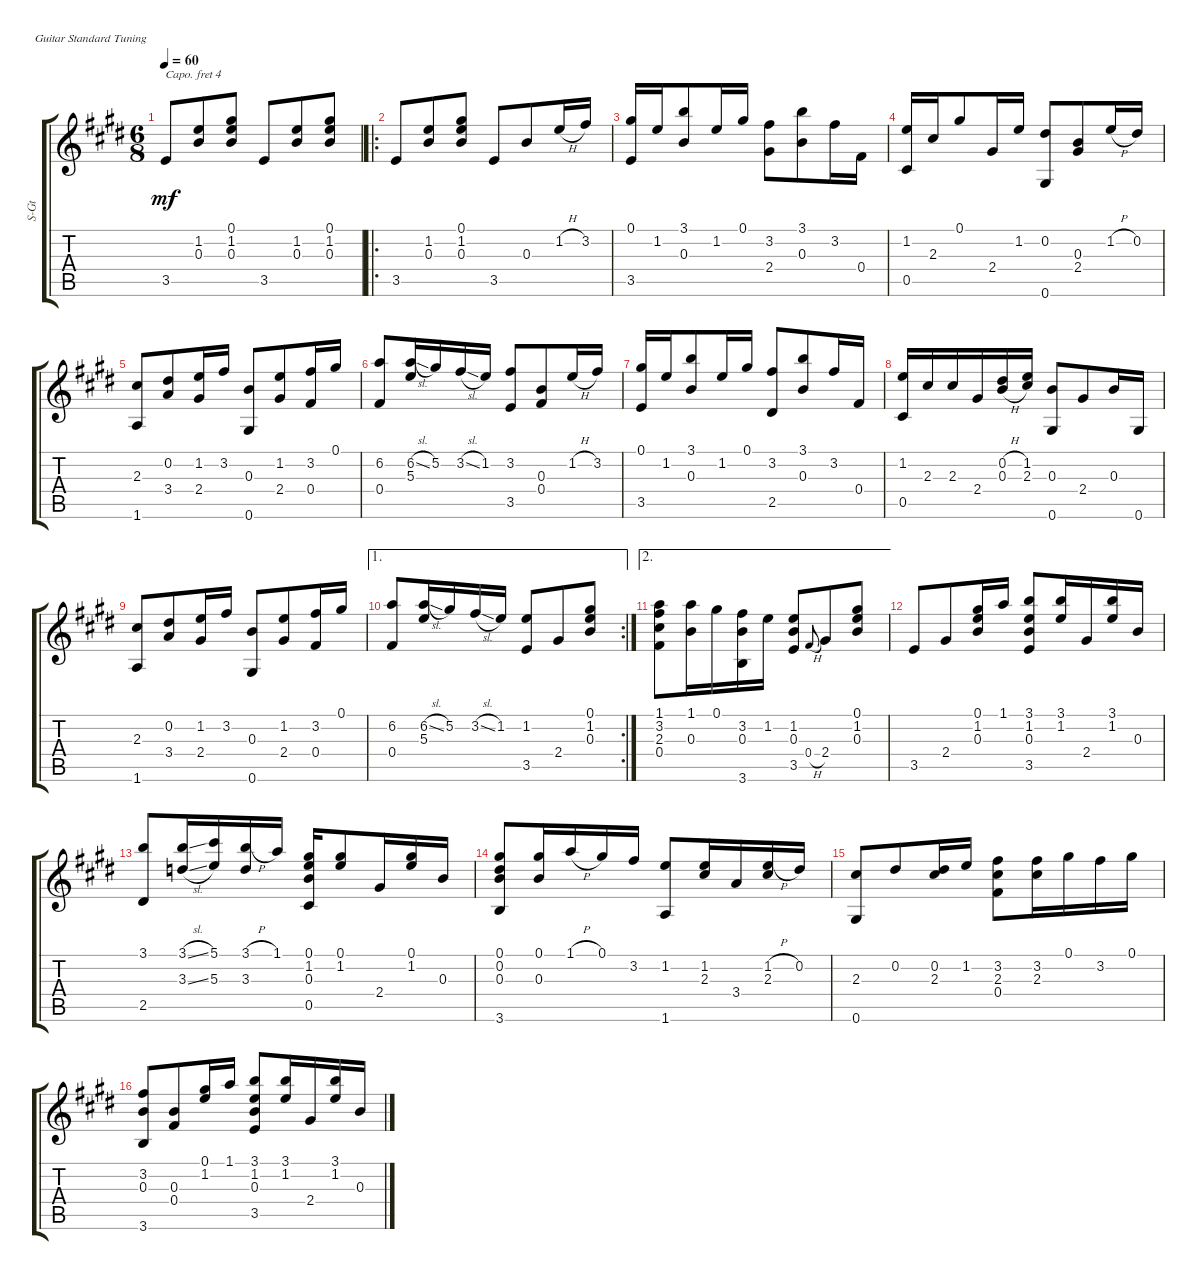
\defaultSystemsLayout 4
\bracketExtendMode groupsimilarinstruments
\otherSystemsTrackNameOrientation horizontal
\track ("Steel Guitar" "S-Gt") {instrument acousticguitarsteel}
\staff {score tabs}
\capo 4
\tuning (E4 B3 G3 D3 A2 E2)
\ts (6 8)
\tempo 60
\clef g2
\ks e
3.5{acc forcenatural}.8{dy mf instrument acousticguitarsteel beam Up} (1.2{acc forcenatural} 0.3{acc forcenatural}).8{beam Up} (1.2{acc forcenatural} 0.3{acc forcenatural} 0.1{acc forcenatural}).8{beam Up} 3.5{acc forcenatural}.8{beam Up} (1.2{acc forcenatural} 0.3{acc forcenatural}).8{beam Up} (1.2{acc forcenatural} 0.3{acc forcenatural} 0.1{acc forcenatural}).8{beam Up} |
\ro
3.5{acc forcenatural}.8{beam Up} (1.2{acc forcenatural} 0.3{acc forcenatural}).8{beam Up} (1.2{acc forcenatural} 0.3{acc forcenatural} 0.1{acc forcenatural}).8{beam Up} 3.5{acc forcenatural}.8{beam Up} 0.3{acc forcenatural}.8{beam Up} 1.2{h acc forcenatural}.16{beam Up} 3.2{acc forcenatural}.16{beam Up} |
(3.5{acc forcenatural} 0.1{acc forcenatural}).16{beam Up} 1.2{acc forcenatural}.16{beam Up} (3.1{acc forcenatural} 0.3{acc forcenatural}).8{beam Up} 1.2{acc forcenatural}.16{beam Up} 0.1{acc forcenatural}.16{beam Up} (3.2{acc forcenatural} 2.4{acc forcenatural}).8{beam Down} (3.1{acc forcenatural} 0.3{acc forcenatural}).8{beam Down} 3.2{acc forcenatural}.16{beam Down} 0.4{acc forcenatural}.16{beam Down} |
(1.2{acc forcenatural} 0.5{acc forcenatural}).16{beam Up} 2.3{acc forcenatural}.16{beam Up} 0.1{acc forcenatural}.8{beam Up} 2.4{acc forcenatural}.16{beam Up} 1.2{acc forcenatural}.16{beam Up} (0.2{acc forcenatural} 0.6{acc forcenatural}).8{beam Up} (0.3{acc forcenatural} 2.4{acc forcenatural}).8{beam Up} 1.2{h acc forcenatural}.16{beam Up} 0.2{acc forcenatural}.16{beam Up} |
(2.3{acc forcenatural} 1.6{acc forcenatural}).8{beam Up} (0.2{acc forcenatural} 3.4{acc forcenatural}).8{beam Up} (1.2{acc forcenatural} 2.4{acc forcenatural}).16{beam Up} 3.2{acc forcenatural}.16{beam Up} (0.3{acc forcenatural} 0.6{acc forcenatural}).8{beam Up} (1.2{acc forcenatural} 2.4{acc forcenatural}).8{beam Up} (3.2{acc forcenatural} 0.4{acc forcenatural}).16{beam Up} 0.1{acc forcenatural}.16{beam Up} |
(6.2{acc forcenatural} 0.4{acc forcenatural}).8{beam Up} (6.2{sl acc forcenatural} 5.3{acc forcenatural}).16{beam Up} 5.2{acc forcenatural}.16{beam Up} 3.2{sl acc forcenatural}.16{beam Up} 1.2{acc forcenatural}.16{beam Up} (3.2{acc forcenatural} 3.5{acc forcenatural}).8{beam Up} (0.3{acc forcenatural} 0.4{acc forcenatural}).8{beam Up} 1.2{h acc forcenatural}.16{beam Up} 3.2{acc forcenatural}.16{beam Up} |
(0.1{acc forcenatural} 3.5{acc forcenatural}).16{beam Up} 1.2{acc forcenatural}.16{beam Up} (3.1{acc forcenatural} 0.3{acc forcenatural}).8{beam Up} 1.2{acc forcenatural}.16{beam Up} 0.1{acc forcenatural}.16{beam Up} (3.2{acc forcenatural} 2.5{acc forcenatural}).8{beam Up} (3.1{acc forcenatural} 0.3{acc forcenatural}).8{beam Up} 3.2{acc forcenatural}.16{beam Up} 0.4{acc forcenatural}.16{beam Up} |
(1.2{acc forcenatural} 0.5{acc forcenatural}).16{beam Up} 2.3{acc forcenatural}.16{beam Up} 2.3{acc forcenatural}.16{beam Up} 2.4{acc forcenatural}.16{beam Up} (0.2{h acc forcenatural} 0.3{h acc forcenatural}).16{beam Up} (1.2{acc forcenatural} 2.3{acc forcenatural}).16{beam Up} (0.3{acc forcenatural} 0.6{acc forcenatural}).8{beam Up} 2.4{acc forcenatural}.8{beam Up} 0.3{acc forcenatural}.16{beam Up} 0.6{acc forcenatural}.16{beam Up} |
(2.3{acc forcenatural} 1.6{acc forcenatural}).8{beam Up} (0.2{acc forcenatural} 3.4{acc forcenatural}).8{beam Up} (1.2{acc forcenatural} 2.4{acc forcenatural}).16{beam Up} 3.2{acc forcenatural}.16{beam Up} (0.3{acc forcenatural} 0.6{acc forcenatural}).8{beam Up} (1.2{acc forcenatural} 2.4{acc forcenatural}).8{beam Up} (3.2{acc forcenatural} 0.4{acc forcenatural}).16{beam Up} 0.1{acc forcenatural}.16{beam Up} |
\ae 1
\rc 2
(6.2{acc forcenatural} 0.4{acc forcenatural}).8{beam Up} (6.2{sl acc forcenatural} 5.3{acc forcenatural}).16{beam Up} 5.2{acc forcenatural}.16{beam Up} 3.2{sl acc forcenatural}.16{beam Up} 1.2{acc forcenatural}.16{beam Up} (1.2{acc forcenatural} 3.5{acc forcenatural}).8{beam Up} 2.4{acc forcenatural}.8{beam Up} (1.2{acc forcenatural} 0.1{acc forcenatural} 0.3{acc forcenatural}).8{beam Up} |
\ae 2
(3.2{acc forcenatural} 0.4{acc forcenatural} 1.1{acc forcenatural} 2.3{acc forcenatural}).8{beam Down} (0.3{acc forcenatural} 1.1{acc forcenatural}).16{beam Down} 0.1{acc forcenatural}.16{beam Down} (3.2{acc forcenatural} 3.6{acc forcenatural} 0.3{acc forcenatural}).16{beam Down} 1.2{acc forcenatural}.16{beam Down} (1.2{acc forcenatural} 3.5{acc forcenatural} 0.3{acc forcenatural}).8{beam Up} 0.4{h acc forcenatural}.8{gr onbeat beam Up} 2.4{acc forcenatural}.8{beam Up} (1.2{acc forcenatural} 0.1{acc forcenatural} 0.3{acc forcenatural}).8{beam Up} |
3.5{acc forcenatural}.8{beam Up} 2.4{acc forcenatural}.8{beam Up} (0.1{acc forcenatural} 1.2{acc forcenatural} 0.3{acc forcenatural}).16{beam Up} 1.1{acc forcenatural}.16{beam Up} (3.1{acc forcenatural} 1.2{acc forcenatural} 0.3{acc forcenatural} 3.5{acc forcenatural}).8{beam Up} (3.1{acc forcenatural} 1.2{acc forcenatural}).16{beam Up} 2.4{acc forcenatural}.16{beam Up} (3.1{acc forcenatural} 1.2{acc forcenatural}).16{beam Up} 0.3{acc forcenatural}.16{beam Up} |
(3.1{acc forcenatural} 2.5{acc forcenatural}).8{beam Up} (3.1{sl acc forcenatural} 3.3{sl acc b}).16{beam Up} (5.1{acc forcenatural} 5.3{acc forcenatural}).16{beam Up} (3.1{h acc forcenatural} 3.3{acc b}).16{beam Up} 1.1{acc forcenatural}.16{beam Up} (0.1{acc forcenatural} 1.2{acc forcenatural} 0.3{acc forcenatural} 0.5{acc forcenatural}).16{beam Up} (0.1{acc forcenatural} 1.2{acc forcenatural}).8{beam Up} 2.4{acc forcenatural}.16{beam Up} (0.1{acc forcenatural} 1.2{acc forcenatural}).16{beam Up} 0.3{acc forcenatural}.16{beam Up} |
(3.6{acc forcenatural} 0.1{acc forcenatural} 0.2{acc forcenatural} 0.3{acc forcenatural}).8{beam Up} (0.1{acc forcenatural} 0.3{acc forcenatural}).16{beam Up} 1.1{h acc forcenatural}.16{beam Up} 0.1{acc forcenatural}.16{beam Up} 3.2{acc forcenatural}.16{beam Up} (1.2{acc forcenatural} 1.6{acc forcenatural}).8{beam Up} (2.3{acc forcenatural} 1.2{acc forcenatural}).16{beam Up} 3.4{acc forcenatural}.16{beam Up} (2.3{acc forcenatural} 1.2{h acc forcenatural}).16{beam Up} 0.2{acc forcenatural}.16{beam Up} |
(2.3{acc forcenatural} 0.6{acc forcenatural}).8{beam Up} 0.2{acc forcenatural}.8{beam Up} (0.2{acc forcenatural} 2.3{acc forcenatural}).16{beam Up} 1.2{acc forcenatural}.16{beam Up} (3.2{acc forcenatural} 2.3{acc forcenatural} 0.4{acc forcenatural}).8{beam Down} (3.2{acc forcenatural} 2.3{acc forcenatural}).16{beam Down} 0.1{acc forcenatural}.16{beam Down} 3.2{acc forcenatural}.16{beam Down} 0.1{acc forcenatural}.16{beam Down} |
(3.2{acc forcenatural} 0.3{acc forcenatural} 3.6{acc forcenatural}).8{beam Up} (0.4{acc forcenatural} 0.3{acc forcenatural}).8{beam Up} (0.1{acc forcenatural} 1.2{acc forcenatural}).16{beam Up} 1.1{acc forcenatural}.16{beam Up} (3.1{acc forcenatural} 1.2{acc forcenatural} 0.3{acc forcenatural} 3.5{acc forcenatural}).8{beam Up} (3.1{acc forcenatural} 1.2{acc forcenatural}).16{beam Up} 2.4{acc forcenatural}.16{beam Up} (3.1{acc forcenatural} 1.2{acc forcenatural}).16{beam Up} 0.3{acc forcenatural}.16{beam Up}
